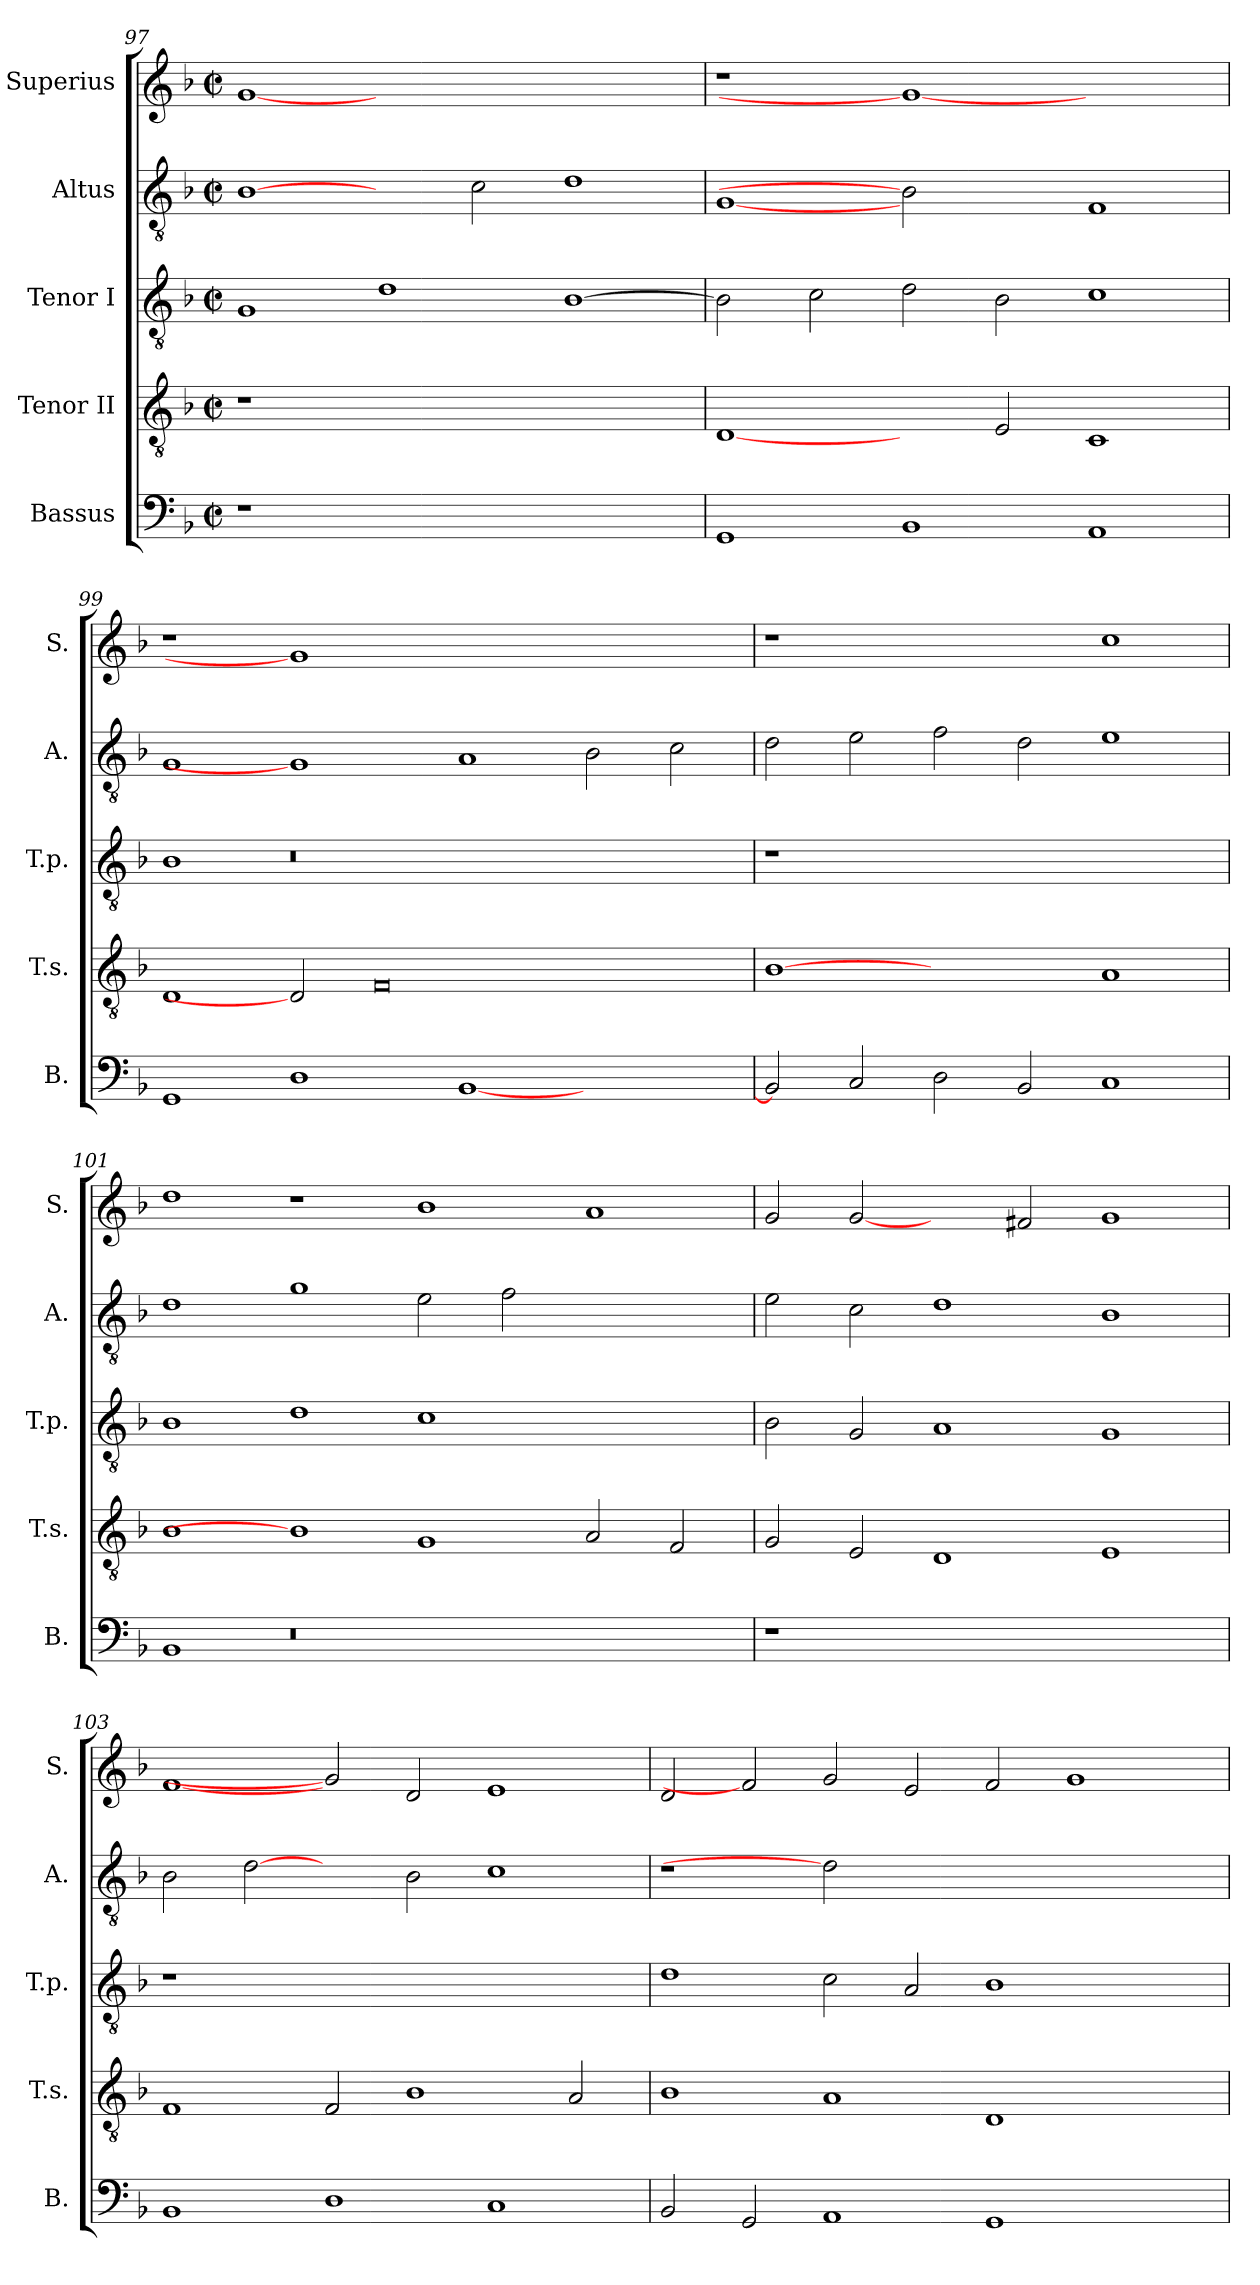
**kern	**kern	**kern	**kern	**kern
*part5	*part4	*part3	*part2	*part1
*staff5	*staff4	*staff3	*staff2	*staff1
*I"Bassus	*I"Tenor II	*I"Tenor I	*I"Altus	*I"Superius
*I'B.	*I'T.s.	*I'T.p.	*I'A.	*I'S.
*clefF4	*clefGv2	*clefGv2	*clefGv2	*clefG2
*	*ITrd7c12	*ITrd7c12	*ITrd7c12	*
*k[b-]	*k[b-]	*k[b-]	*k[b-]	*k[b-]
*F:	*F:	*F:	*F:	*F:
*M2/2	*M2/2	*M2/2	*M2/2	*M2/2
*met(c|)	*met(c|)	*met(c|)	*met(c|)	*met(c|)
=97	=97	=97	=97	=97
!LO:N:vis=1	!LO:N:vis=1	!	!	!
1r	1r	1GGi	[1BB-i	[1gi
0ryy	0ryy	1Di	2ryy	0ryy
.	.	.	2Ci\	.
.	.	[>1BB-i	1Di	.
=98	=98	=98	=98	=98
!	!	!	!	!LO:N:vis=1
1GGi	[1DDi	2BB-i\]	[1GGi	1r
.	.	2Ci\	.	.
1BB-i	2ryy	2Di\	2BB-i]	1gi_
.	2EEi/	2BB-i\	2ryy	.
1AAi	1CCi	1Ci	1FFi	1ryy
!!LO:LB:g=z
=99	=99	=99	=99	=99
!	!	!	!	!LO:N:vis=1
1GGi	1DDi	1BB-i	1GGi	1r
1Di	2DDi]	0r	1GGi]	1gi]
.	0FFi	.	.	.
[<1BB-i	.	.	1AAi	0ryy
1ryy	.	1ryy	2BB-i\	.
.	2ryy	.	2Ci\	.
=100	=100	=100	=100	=100
!	!	!LO:N:vis=1	!	!
2BB-i/]	[1BB-i	1r	2Di\	1r
2Ci/	.	.	2Ei\	.
2Di\	1ryy	0ryy	2Fi\	1ryy
2BB-i/	.	.	2Di\	.
1Ci	1AAi	.	1Ei	1cci
=101	=101	=101	=101	=101
1BB-i	1BB-i	1BB-i	1Di	1ddi
0r	1BB-i]	1Di	1Gi	1r
.	1GGi	1Ci	2Ei\	1b-i
.	.	.	2Fi\	.
1ryy	2AAi/	1ryy	1ryy	1ai
.	2FFi/	.	.	.
=102	=102	=102	=102	=102
!LO:N:vis=1	!	!	!	!
1r	2GGi/	2BB-i\	2Ei\	2gi/
.	2EEi/	2GGi/	2Ci\	[2gi
0ryy	1DDi	1AAi	1Di	2ryy
.	.	.	.	2f#Xi/
.	1EEi	1GGi	1BB-i	1gi
!!LO:PB:g=z
=103	=103	=103	=103	=103
!	!	!LO:N:vis=1	!	!
1BB-i	1FFi	1r	2BB-i\	[1fi
.	.	.	[2Di	.
1Di	2FFi/	0ryy	2ryy	2gi]
.	1BB-i	.	2BB-i\	2di/
1Ci	.	.	1Ci	1ei
.	2AAi/	.	.	.
=104	=104	=104	=104	=104
!	!	!	!LO:N:vis=1	!
2BB-i/	1BB-i	1Di	1r	2di/
2GGi/	.	.	.	2fi]
1AAi	1AAi	2Ci\	2Di]	2gi/
.	.	2AAi/	0ryy	2ei/
1GGi	1DDi	1BB-i	.	2fi/
.	.	.	.	1gi
2ryy	2ryy	2ryy	.	.
=	=	=	=	=
*-	*-	*-	*-	*-
